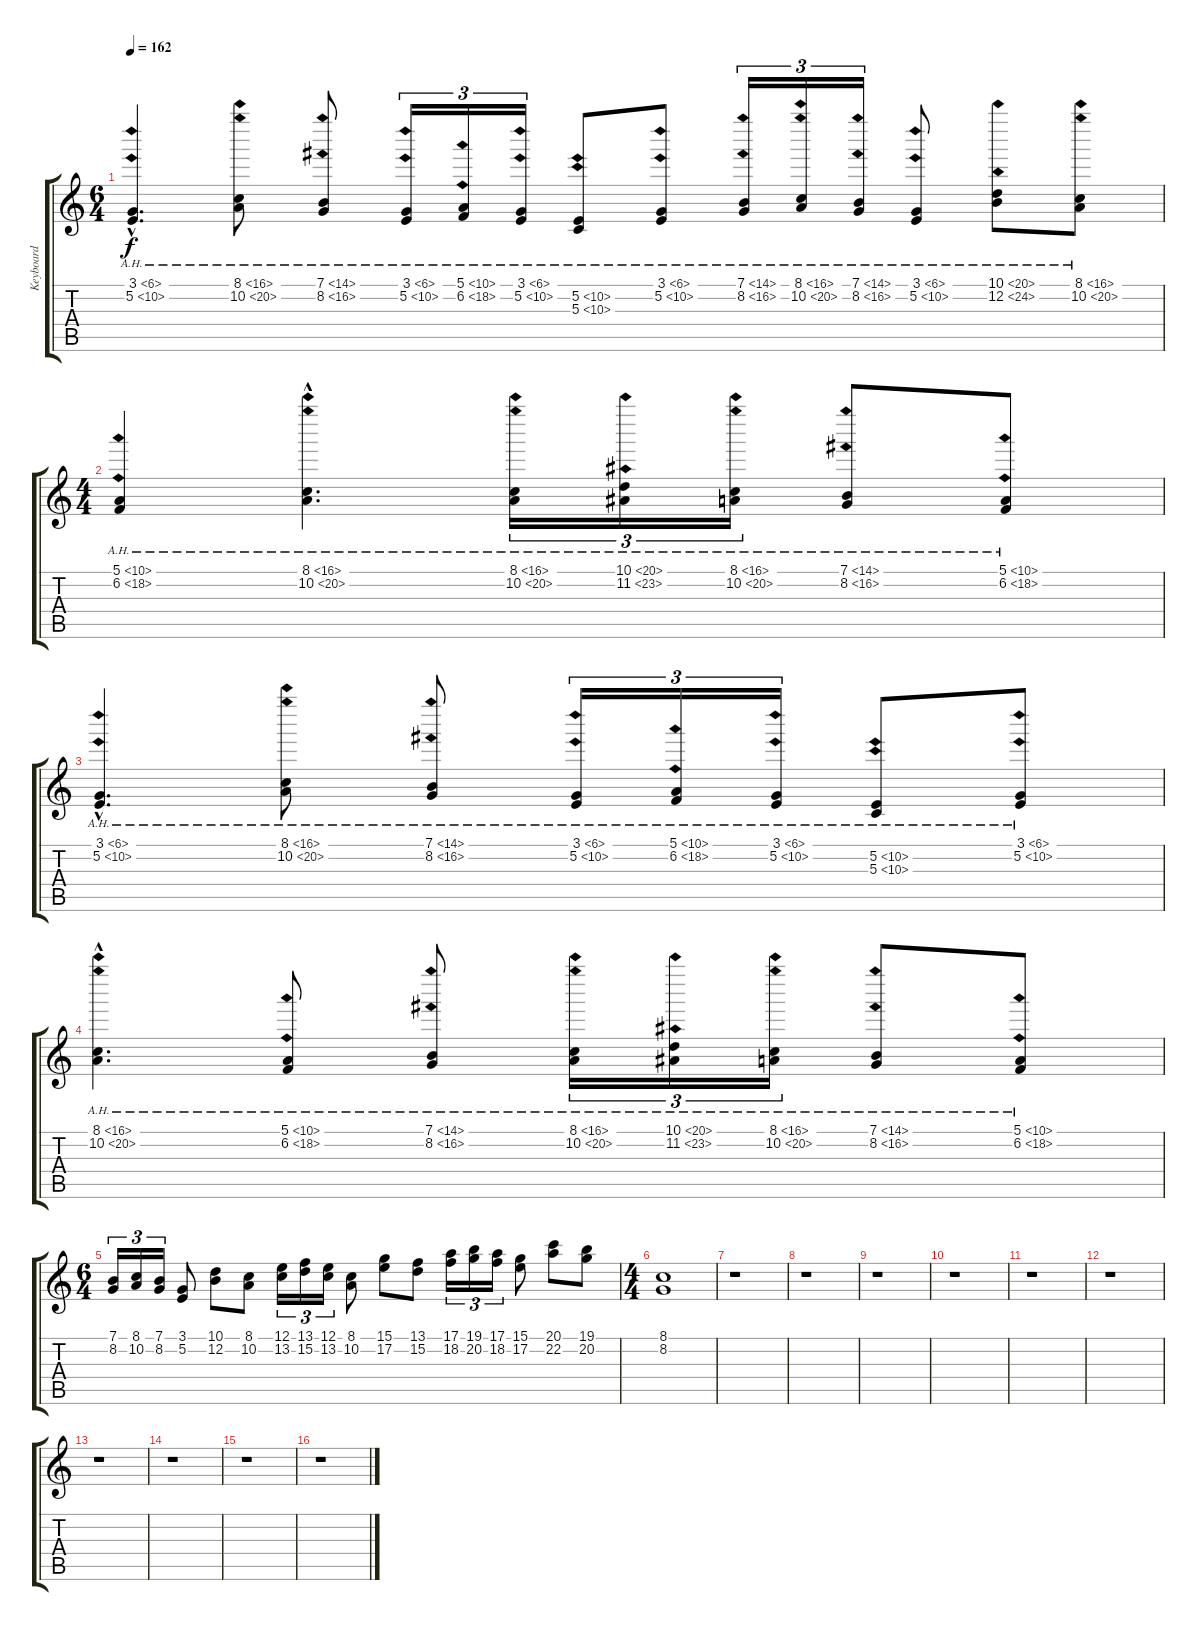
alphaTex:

\track ("Keyboard" "Keyboard") {instrument stringensemble1}
\staff {score tabs}
\tuning (E4 B3 G3 D3 A2 E2) {hide}
\ts (6 4)
\tempo 162
\clef g2
\ks c
(3.1{ah 3 hac} 5.2{ah 5 hac}).4{d dy f} (8.1{ah 8} 10.2{ah 10}).8 (7.1{ah 7} 8.2{ah 8}).8 (3.1{ah 3} 5.2{ah 5}).16{tu (3 2)} (5.1{ah 5} 6.2{ah 12}).16{tu (3 2)} (3.1{ah 3} 5.2{ah 5}).16{tu (3 2)} (5.2{ah 5} 5.3{ah 5}).8 (3.1{ah 3} 5.2{ah 5}).8 (7.1{ah 7} 8.2{ah 8}).16{tu (3 2)} (8.1{ah 8} 10.2{ah 10}).16{tu (3 2)} (7.1{ah 7} 8.2{ah 8}).16{tu (3 2)} (3.1{ah 3} 5.2{ah 5}).8 (10.1{ah 10} 12.2{ah 12}).8 (8.1{ah 8} 10.2{ah 10}).8 |
\ts (4 4)
(5.1{ah 5} 6.2{ah 12}).4 (8.1{ah 8 hac} 10.2{ah 10 hac}).4{d} (8.1{ah 8} 10.2{ah 10}).16{tu (3 2)} (10.1{ah 10} 11.2{ah 12}).16{tu (3 2)} (8.1{ah 8} 10.2{ah 10}).16{tu (3 2)} (7.1{ah 7} 8.2{ah 8}).8 (5.1{ah 5} 6.2{ah 12}).8 |
(3.1{ah 3 hac} 5.2{ah 5 hac}).4{d} (8.1{ah 8} 10.2{ah 10}).8 (7.1{ah 7} 8.2{ah 8}).8 (3.1{ah 3} 5.2{ah 5}).16{tu (3 2)} (5.1{ah 5} 6.2{ah 12}).16{tu (3 2)} (3.1{ah 3} 5.2{ah 5}).16{tu (3 2)} (5.2{ah 5} 5.3{ah 5}).8 (3.1{ah 3} 5.2{ah 5}).8 |
(8.1{ah 8 hac} 10.2{ah 10 hac}).4{d} (5.1{ah 5} 6.2{ah 12}).8 (7.1{ah 7} 8.2{ah 8}).8 (8.1{ah 8} 10.2{ah 10}).16{tu (3 2)} (10.1{ah 10} 11.2{ah 12}).16{tu (3 2)} (8.1{ah 8} 10.2{ah 10}).16{tu (3 2)} (7.1{ah 7} 8.2{ah 8}).8 (5.1{ah 5} 6.2{ah 12}).8 |
\ts (6 4)
(7.1 8.2).16{tu (3 2)} (8.1 10.2).16{tu (3 2)} (7.1 8.2).16{tu (3 2)} (3.1 5.2).8 (10.1 12.2).8 (8.1 10.2).8 (12.1 13.2).16{tu (3 2)} (13.1 15.2).16{tu (3 2)} (12.1 13.2).16{tu (3 2)} (8.1 10.2).8 (15.1 17.2).8 (13.1 15.2).8 (17.1 18.2).16{tu (3 2)} (19.1 20.2).16{tu (3 2)} (17.1 18.2).16{tu (3 2)} (15.1 17.2).8 (20.1 22.2).8 (19.1 20.2).8 |
\ts (4 4)
(8.1 8.2).1 |
r.1 |
r.1 |
r.1 |
r.1 |
r.1 |
r.1 |
r.1 |
r.1 |
r.1 |
r.1
